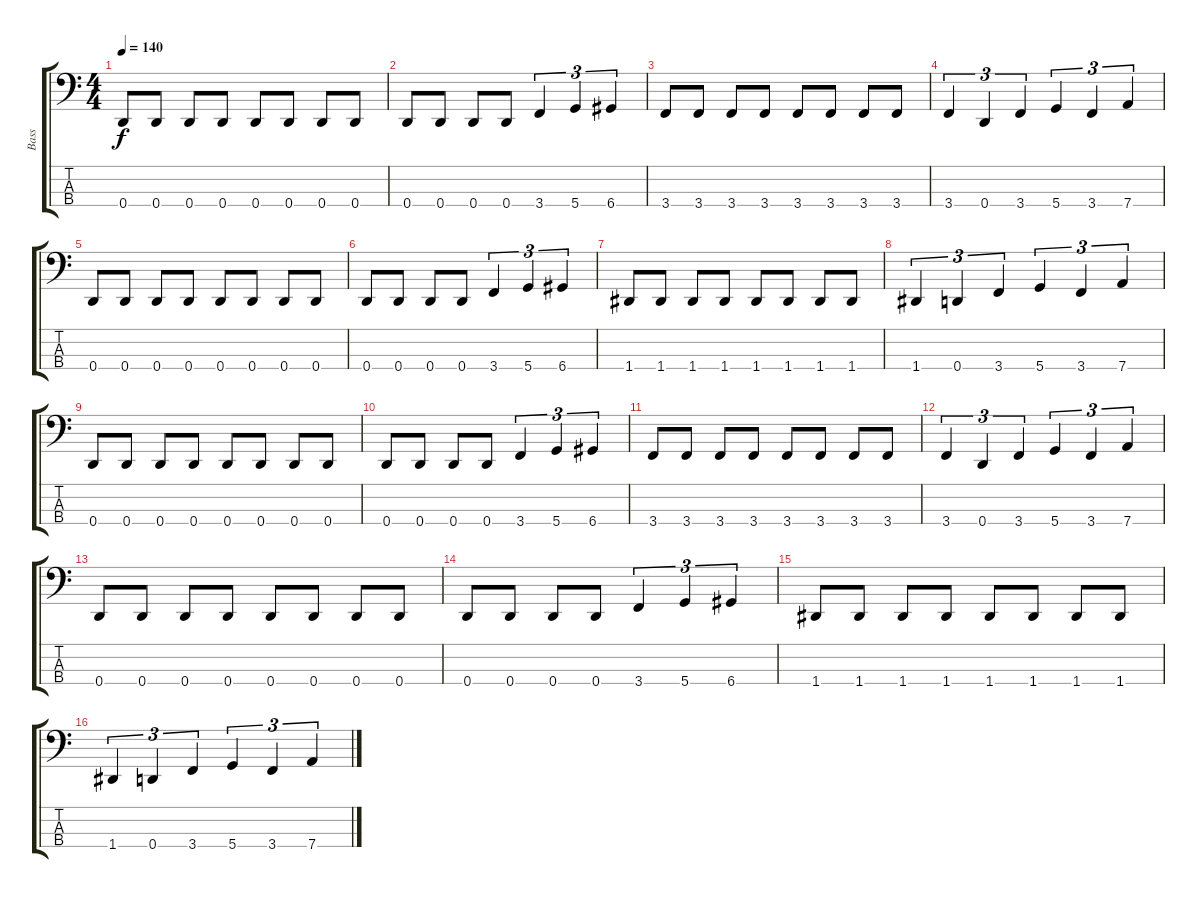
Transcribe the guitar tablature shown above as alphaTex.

\track ("Bass" "Bass") {instrument electricbassfinger}
\staff {score tabs}
\tuning (F2 C2 G1 D1) {hide}
\ts (4 4)
\tempo 140
\clef f4
\ks c
0.4.8{dy f} 0.4.8 0.4.8 0.4.8 0.4.8 0.4.8 0.4.8 0.4.8 |
0.4.8 0.4.8 0.4.8 0.4.8 3.4.4{tu (3 2)} 5.4.4{tu (3 2)} 6.4.4{tu (3 2)} |
3.4.8 3.4.8 3.4.8 3.4.8 3.4.8 3.4.8 3.4.8 3.4.8 |
3.4.4{tu (3 2)} 0.4.4{tu (3 2)} 3.4.4{tu (3 2)} 5.4.4{tu (3 2)} 3.4.4{tu (3 2)} 7.4.4{tu (3 2)} |
0.4.8 0.4.8 0.4.8 0.4.8 0.4.8 0.4.8 0.4.8 0.4.8 |
0.4.8 0.4.8 0.4.8 0.4.8 3.4.4{tu (3 2)} 5.4.4{tu (3 2)} 6.4.4{tu (3 2)} |
1.4.8 1.4.8 1.4.8 1.4.8 1.4.8 1.4.8 1.4.8 1.4.8 |
1.4.4{tu (3 2)} 0.4.4{tu (3 2)} 3.4.4{tu (3 2)} 5.4.4{tu (3 2)} 3.4.4{tu (3 2)} 7.4.4{tu (3 2)} |
0.4.8 0.4.8 0.4.8 0.4.8 0.4.8 0.4.8 0.4.8 0.4.8 |
0.4.8 0.4.8 0.4.8 0.4.8 3.4.4{tu (3 2)} 5.4.4{tu (3 2)} 6.4.4{tu (3 2)} |
3.4.8 3.4.8 3.4.8 3.4.8 3.4.8 3.4.8 3.4.8 3.4.8 |
3.4.4{tu (3 2)} 0.4.4{tu (3 2)} 3.4.4{tu (3 2)} 5.4.4{tu (3 2)} 3.4.4{tu (3 2)} 7.4.4{tu (3 2)} |
0.4.8 0.4.8 0.4.8 0.4.8 0.4.8 0.4.8 0.4.8 0.4.8 |
0.4.8 0.4.8 0.4.8 0.4.8 3.4.4{tu (3 2)} 5.4.4{tu (3 2)} 6.4.4{tu (3 2)} |
1.4.8 1.4.8 1.4.8 1.4.8 1.4.8 1.4.8 1.4.8 1.4.8 |
1.4.4{tu (3 2)} 0.4.4{tu (3 2)} 3.4.4{tu (3 2)} 5.4.4{tu (3 2)} 3.4.4{tu (3 2)} 7.4.4{tu (3 2)}
